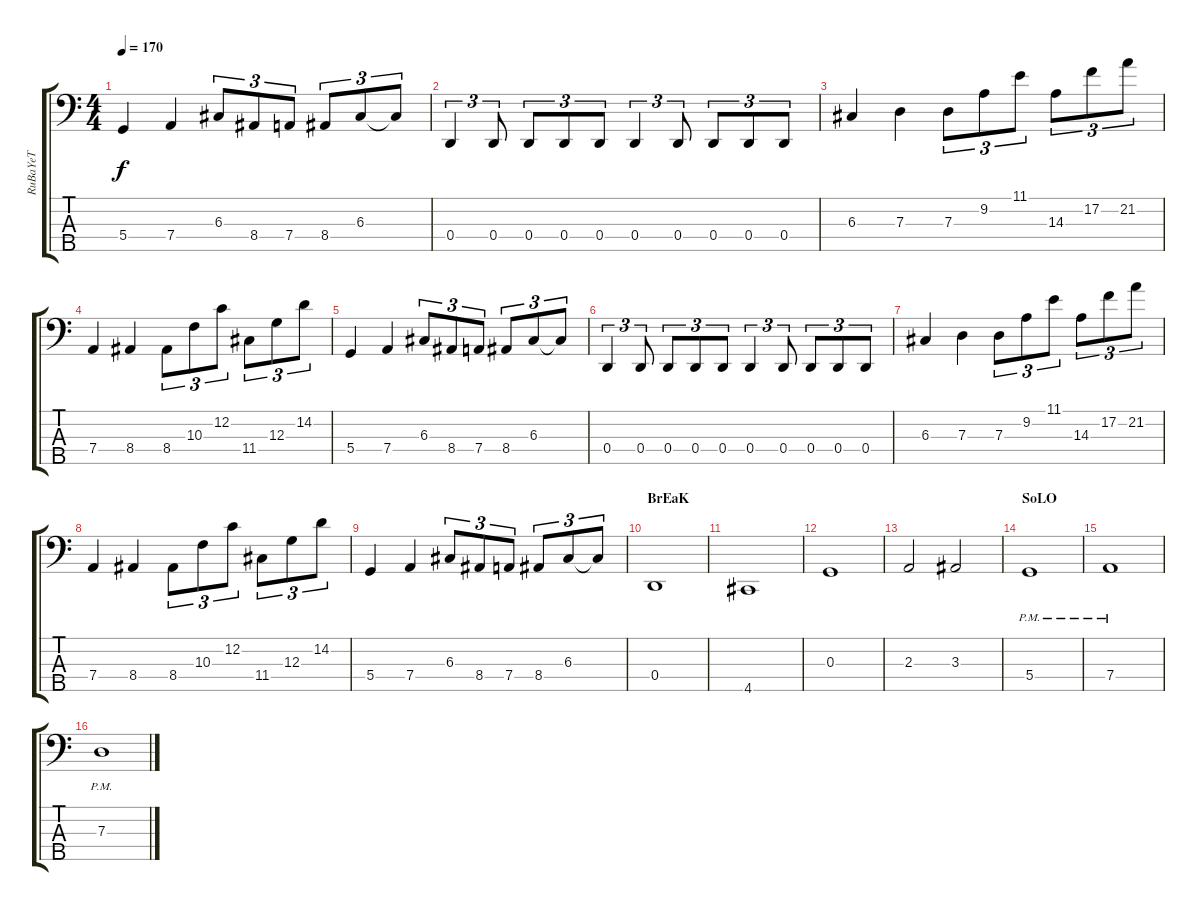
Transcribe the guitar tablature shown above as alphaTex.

\track ("RuBaYeT" "RuBaYeT") {instrument electricbassfinger}
\staff {score tabs}
\tuning (F2 C2 G1 D1 A0) {hide}
\ts (4 4)
\tempo 170
\clef f4
\ks c
5.4.4{dy f} 7.4.4 6.3.8{tu (3 2)} 8.4.8{tu (3 2)} 7.4.8{tu (3 2)} 8.4.8{tu (3 2)} 6.3.8{tu (3 2)} 6.3{t}.8{tu (3 2)} |
0.4.4{tu (3 2)} 0.4.8{tu (3 2)} 0.4.8{tu (3 2)} 0.4.8{tu (3 2)} 0.4.8{tu (3 2)} 0.4.4{tu (3 2)} 0.4.8{tu (3 2)} 0.4.8{tu (3 2)} 0.4.8{tu (3 2)} 0.4.8{tu (3 2)} |
6.3.4 7.3.4 7.3.8{tu (3 2)} 9.2.8{tu (3 2)} 11.1.8{tu (3 2)} 14.3.8{tu (3 2)} 17.2.8{tu (3 2)} 21.2.8{tu (3 2)} |
7.4.4 8.4.4 8.4.8{tu (3 2)} 10.3.8{tu (3 2)} 12.2.8{tu (3 2)} 11.4.8{tu (3 2)} 12.3.8{tu (3 2)} 14.2.8{tu (3 2)} |
5.4.4 7.4.4 6.3.8{tu (3 2)} 8.4.8{tu (3 2)} 7.4.8{tu (3 2)} 8.4.8{tu (3 2)} 6.3.8{tu (3 2)} 6.3{t}.8{tu (3 2)} |
0.4.4{tu (3 2)} 0.4.8{tu (3 2)} 0.4.8{tu (3 2)} 0.4.8{tu (3 2)} 0.4.8{tu (3 2)} 0.4.4{tu (3 2)} 0.4.8{tu (3 2)} 0.4.8{tu (3 2)} 0.4.8{tu (3 2)} 0.4.8{tu (3 2)} |
6.3.4 7.3.4 7.3.8{tu (3 2)} 9.2.8{tu (3 2)} 11.1.8{tu (3 2)} 14.3.8{tu (3 2)} 17.2.8{tu (3 2)} 21.2.8{tu (3 2)} |
7.4.4 8.4.4 8.4.8{tu (3 2)} 10.3.8{tu (3 2)} 12.2.8{tu (3 2)} 11.4.8{tu (3 2)} 12.3.8{tu (3 2)} 14.2.8{tu (3 2)} |
5.4.4 7.4.4 6.3.8{tu (3 2)} 8.4.8{tu (3 2)} 7.4.8{tu (3 2)} 8.4.8{tu (3 2)} 6.3.8{tu (3 2)} 6.3{t}.8{tu (3 2)} |
\section ("" "BrEaK")
0.4.1 |
4.5.1 |
0.3.1 |
2.3.2 3.3.2 |
\section ("" "SoLO")
5.4{pm}.1 |
7.4{pm}.1 |
7.3{pm}.1
